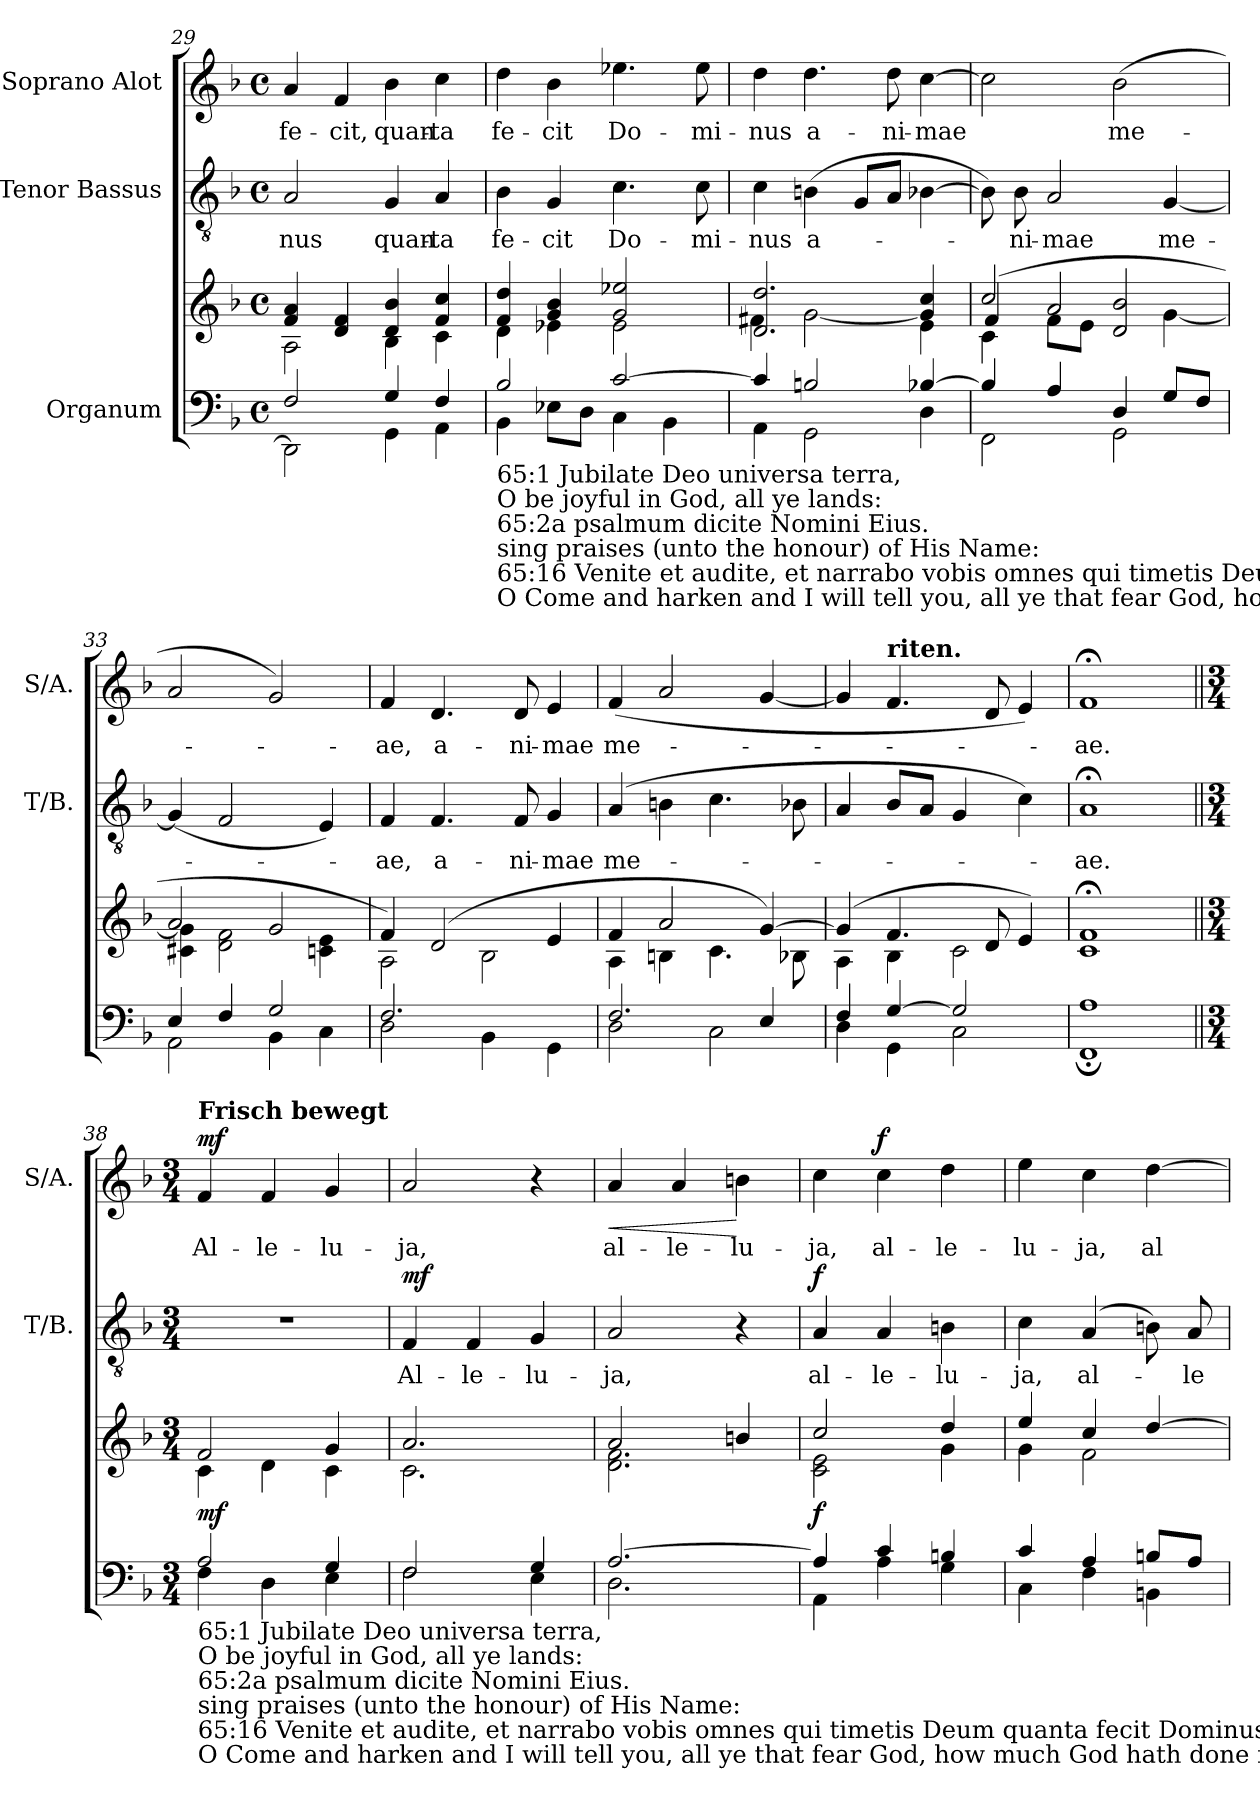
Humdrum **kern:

**kern	**kern	**dynam	**kern	**text	**dynam	**kern	**text	**dynam
*part3	*part3	*part3	*part2	*part2	*part2	*part1	*part1	*part1
*staff4	*staff3	*staff3/4	*staff2	*staff2	*staff2	*staff1	*staff1	*staff1
*I"Organum	*	*	*I"Tenor Bassus	*	*	*I"Soprano Alot	*	*
*	*	*	*I'T/B.	*	*	*I'S/A.	*	*
*clefF4	*clefG2	*	*clefGv2	*	*	*clefG2	*	*
*k[b-]	*k[b-]	*	*k[b-]	*	*	*k[b-]	*	*
*M4/4	*M4/4	*	*M4/4	*	*	*M4/4	*	*
*met(c)	*met(c)	*	*met(c)	*	*	*met(c)	*	*
=29	=29	=29	=29	=29	=29	=29	=29	=29
*^	*^	*	*	*	*	*	*	*
!	!	!	!	!	!	!LO:LY:b	!	!	!LO:LY:b	!
2F/	2DD\]	4f/ 4a/	2A\	.	2A/	-nus	.	4a/	fe-	.
!	!	!	!	!	!	!	!	!	!LO:LY:b	!
.	.	4d/ 4f/	.	.	.	.	.	4f/	-cit,	.
!	!	!	!	!	!	!LO:LY:b	!	!	!LO:LY:b	!
4G/	4GG\	4d/ 4b-/	4B-\	.	4G/	quan-	.	4b-\	quan-	.
!	!	!	!	!	!	!LO:LY:b	!	!	!LO:LY:b	!
4F/	4AA\	4f/ 4cc/	4c\	.	4A/	-ta	.	4cc\	-ta	.
!!LO:LB:g=z
=30	=30	=30	=30	=30	=30	=30	=30	=30	=30	=30
!LO:TX:b:t=65&colon;1    Jubilate Deo            universa terra,	!	!	!	!	!	!	!	!	!	!
!LO:TX:b:t=O be joyful in God, all ye lands&colon;	!	!	!	!	!	!	!	!	!	!
!LO:TX:b:t=65&colon;2a  psalmum dicite                         Nomini Eius.	!	!	!	!	!	!	!	!	!	!
!LO:TX:b:t=sing praises (unto the honour) of His Name&colon;	!	!	!	!	!	!	!	!	!	!
!LO:TX:b:t=65&colon;16  Venite et audite,        et    narrabo vobis   omnes qui   timetis Deum    quanta      fecit Dominus  animae         meae.    Alleluia	!	!	!	!	!	!	!	!	!	!
!LO:TX:b:t=O  Come and harken and I will tell you,  all ye   that fear     God,       how much God hath done for the  soul of me.   Alleluia.	!	!	!	!	!	!	!	!	!	!
!	!	!	!	!	!	!LO:LY:b	!	!	!LO:LY:b	!
2B-/	4BB-\	4f/ 4dd/	4d\	.	4B-\	fe-	.	4dd\	fe-	.
!	!	!	!	!	!	!LO:LY:b	!	!	!LO:LY:b	!
.	8E-X\L	4g/ 4b-/	4e-X\	.	4G/	-cit	.	4b-\	-cit	.
.	8D\J	.	.	.	.	.	.	.	.	.
!	!	!	!	!	!	!LO:LY:b	!	!	!LO:LY:b	!
[2c/	4C\	2g/ 2ee-X/	2e-\	.	4.c\	Do-	.	4.ee-X\	Do-	.
.	4BB-\	.	.	.	.	.	.	.	.	.
!	!	!	!	!	!	!LO:LY:b	!	!	!LO:LY:b	!
.	.	.	.	.	8c\	-mi-	.	8ee-\	-mi-	.
=31	=31	=31	=31	=31	=31	=31	=31	=31	=31	=31
!	!	!	!	!	!	!LO:LY:b	!	!	!LO:LY:b	!
4c/]	4AA\	2.d/ 2.dd/	4f#X\	.	4c\	-nus	.	4dd\	-nus	.
!	!	!	!	!	!	!LO:LY:b	!	!	!LO:LY:b	!
2Bn/	2GG\	.	[2g\	.	(>4Bn\	a-	.	4.dd\	a-	.
.	.	.	.	.	8G/L	.	.	.	.	.
!	!	!	!	!	!	!	!	!	!LO:LY:b	!
.	.	.	.	.	8A/J	.	.	8dd\	-ni-	.
!	!	!	!	!	!	!	!	!	!LO:LY:b	!
[4B-X/	4D\	4g/] 4cc/	4e\	.	[4B-X\	.	.	[4cc\	-mae	.
=32	=32	=32	=32	=32	=32	=32	=32	=32	=32	=32
*	*	*	*^	*	*	*	*	*	*	*
4B-/]	2FF\	(>2cc/	4c\	4f/	.	8B-\])	.	.	2cc\]	.	.
!	!	!	!	!	!	!	!LO:LY:b	!	!	!	!
.	.	.	.	.	.	8B-\	-ni-	.	.	.	.
!	!	!	!	!	!	!	!LO:LY:b	!	!	!	!
4A/	.	.	8f\L	2a/	.	2A/	-mae	.	.	.	.
.	.	.	8e\J	.	.	.	.	.	.	.	.
!	!	!	!	!	!	!	!	!	!	!LO:LY:b	!
4D/	2GG\	2d/ 2b-/	4rcyy	.	.	.	.	.	(>2b-\	me-	.
!	!	!	!	!	!	!	!LO:LY:b	!	!	!	!
8G/L	.	.	[4g\	4ryy	.	[4G/	me-	.	.	.	.
8F/J	.	.	.	.	.	.	.	.	.	.	.
*	*	*	*v	*v	*	*	*	*	*	*	*
=33	=33	=33	=33	=33	=33	=33	=33	=33	=33	=33
4E/	2AA\	2a/	4c#X\ 4g\]	.	(<4G/]	.	.	2a/	.	.
4F/	.	.	2d\ 2f\	.	2F/	.	.	.	.	.
2G/	4BB-\	2g/	.	.	.	.	.	2g/)	.	.
.	4C\	.	4cn\ 4e\	.	4E/)	.	.	.	.	.
!!LO:PB:g=z
=34	=34	=34	=34	=34	=34	=34	=34	=34	=34	=34
!	!	!	!	!	!	!LO:LY:b	!	!	!LO:LY:b	!
2.F/	2D\	4f/)	2A\	.	4F/	-ae,	.	4f/	-ae,	.
!	!	!	!	!	!	!LO:LY:b	!	!	!LO:LY:b	!
.	.	(>2d/	.	.	4.F/	a-	.	4.d/	a-	.
.	4BB-\	.	2B-\	.	.	.	.	.	.	.
!	!	!	!	!	!	!LO:LY:b	!	!	!LO:LY:b	!
.	.	.	.	.	8F/	-ni-	.	8d/	-ni-	.
!	!	!	!	!	!	!LO:LY:b	!	!	!LO:LY:b	!
4ryy	4GG\	4e/	.	.	4G/	-mae	.	4e/	-mae	.
=35	=35	=35	=35	=35	=35	=35	=35	=35	=35	=35
!	!	!	!	!	!	!LO:LY:b	!	!	!LO:LY:b	!
2.F/	2D\	4f/	4A\	.	(>4A/	me-	.	(>4f/	me-	.
.	.	2a/	4Bn\	.	4Bn\	.	.	2a/	.	.
.	2C\	.	4.c\	.	4.c\	.	.	.	.	.
4E/	.	[4g/)	.	.	.	.	.	[4g/	.	.
.	.	.	8B-X\	.	8B-X\	.	.	.	.	.
=36	=36	=36	=36	=36	=36	=36	=36	=36	=36	=36
4F/	4D\	(>4g/]	4A\	.	4A/	.	.	4g/]	.	.
!	!	!	!	!	!	!	!	!LO:TX:a:B:t=riten.	!	!
[4G/	4GG\	4.f/	4B-\	.	8B-/L	.	.	4.f/	.	.
.	.	.	.	.	8A/J	.	.	.	.	.
2G/]	2C\	.	2c\	.	4G/	.	.	.	.	.
.	.	8d/	.	.	.	.	.	8d/	.	.
.	.	4e/)	.	.	4c\)	.	.	4e/)	.	.
=37	=37	=37	=37	=37	=37	=37	=37	=37	=37	=37
!	!	!	!	!	!	!LO:LY:b	!	!	!LO:LY:b	!
1A	1FF;	1f;<	1c	.	1A;<	-ae.	.	1f;<	-ae.	.
!!LO:LB:g=z
=38||	=38||	=38||	=38||	=38||	=38||	=38||	=38||	=38||	=38||	=38||
*M3/4	*	*M3/4	*	*	*M3/4	*	*	*M3/4	*	*
!	!	!	!	!	!	!	!	!LO:TX:a:B:t=Frisch bewegt	!	!
!LO:TX:b:t=65&colon;1    Jubilate Deo            universa terra,	!	!	!	!	!	!	!	!	!	!
!LO:TX:b:t=O be joyful in God, all ye lands&colon;	!	!	!	!	!	!	!	!	!	!
!LO:TX:b:t=65&colon;2a  psalmum dicite                         Nomini Eius.	!	!	!	!	!	!	!	!	!	!
!LO:TX:b:t=sing praises (unto the honour) of His Name&colon;	!	!	!	!	!	!	!	!	!	!
!LO:TX:b:t=65&colon;16  Venite et audite,        et    narrabo vobis   omnes qui   timetis Deum    quanta      fecit Dominus  animae         meae.    Alleluia	!	!	!	!	!	!	!	!	!	!
!LO:TX:b:t=O  Come and harken and I will tell you,  all ye   that fear     God,       how much God hath done for the  soul of me.   Alleluia.	!	!	!	!	!	!	!	!	!	!
!	!	!	!	!LO:DY:a=2	!	!	!	!	!LO:LY:b	!LO:DY:a
2A/	4F\	2f/	4c\	mf	2.r	.	.	4f/	Al-	mf
!	!	!	!	!	!	!	!	!	!LO:LY:b	!
.	4D\	.	4d\	.	.	.	.	4f/	-le-	.
!	!	!	!	!	!	!	!	!	!LO:LY:b	!
4G/	4E\	4g/	4c\	.	.	.	.	4g/	-lu-	.
=39	=39	=39	=39	=39	=39	=39	=39	=39	=39	=39
!	!	!	!	!	!	!LO:LY:b	!LO:DY:a	!	!LO:LY:b	!
2F/	2F\	2.a/	2.c\	.	4F/	Al-	mf	2a/	-ja,	.
!	!	!	!	!	!	!LO:LY:b	!	!	!	!
.	.	.	.	.	4F/	-le-	.	.	.	.
!	!	!	!	!	!	!LO:LY:b	!	!	!	!
4G/	4E\	.	.	.	4G/	-lu-	.	4r	.	.
=40	=40	=40	=40	=40	=40	=40	=40	=40	=40	=40
!	!	!	!	!	!	!LO:LY:b	!	!	!LO:LY:b	!LO:HP:b
[2.A/	2.D\	2a/	2.d\ 2.f\	.	2A/	-ja,	.	4a/	al-	<
!	!	!	!	!	!	!	!	!	!LO:LY:b	!
.	.	.	.	.	.	.	.	4a/	-le-	.
!	!	!	!	!	!	!	!	!	!LO:LY:b	!
.	.	4bn/	.	.	4r	.	.	4bn\	-lu-	[
=41	=41	=41	=41	=41	=41	=41	=41	=41	=41	=41
!	!	!	!	!LO:DY:a=2	!	!LO:LY:b	!LO:DY:a	!	!LO:LY:b	!
4A/]	4AA\	2cc/	2c\ 2e\	f	4A/	al-	f	4cc\	-ja,	.
!	!	!	!	!	!	!LO:LY:b	!	!	!LO:LY:b	!LO:DY:a
4c/	4A\	.	.	.	4A/	-le-	.	4cc\	al-	f
!	!	!	!	!	!	!LO:LY:b	!	!	!LO:LY:b	!
4Bn/	4G\	4dd/	4g\	.	4Bn\	-lu-	.	4dd\	-le-	.
=42	=42	=42	=42	=42	=42	=42	=42	=42	=42	=42
!	!	!	!	!	!	!LO:LY:b	!	!	!LO:LY:b	!
4c/	4C\	4ee/	4g\	.	4c\	-ja,	.	4ee\	-lu-	.
!	!	!	!	!	!	!LO:LY:b	!	!	!LO:LY:b	!
4A/	4F\	4cc/	2f\	.	(>4A/	al-	.	4cc\	-ja,	.
!	!	!	!	!	!	!	!	!	!LO:LY:b	!
8Bn/L	4BBn\	[4dd/	.	.	8Bn\)	.	.	[4dd\	al-	.
!	!	!	!	!	!	!LO:LY:b	!	!	!	!
8A/J	.	.	.	.	8A/	-le-	.	.	.	.
*v	*v	*	*	*	*	*	*	*	*	*
*	*v	*v	*	*	*	*	*	*	*
=	=	=	=	=	=	=	=	=
*-	*-	*-	*-	*-	*-	*-	*-	*-
